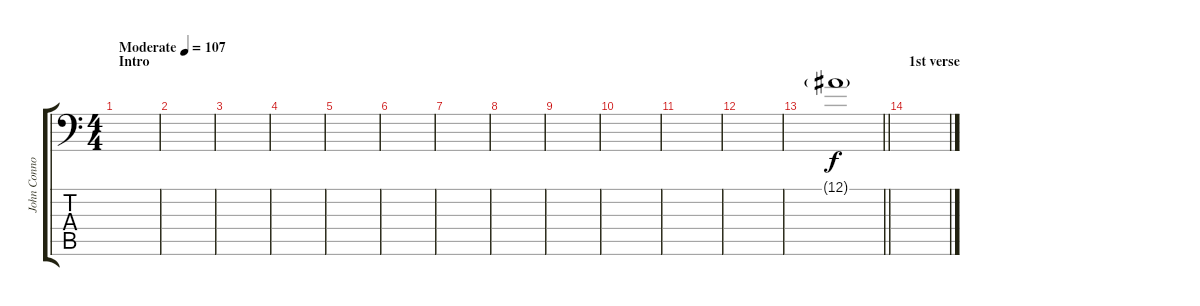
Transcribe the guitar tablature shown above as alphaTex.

\track ("John Connolly wah, fills" "John Conno") {instrument fx6goblins}
\staff {score tabs}
\tuning (Bb3 F3 Eb3 Bb2 F2 Bb1) {hide}
\ts (4 4)
\section ("" "Intro")
\tempo (107 "Moderate")
\clef f4
\ks c
|
|
|
|
|
|
|
|
|
|
|
|
\barLineRight lightlight
12.1{g}.1 |
\section ("" "1st verse")
